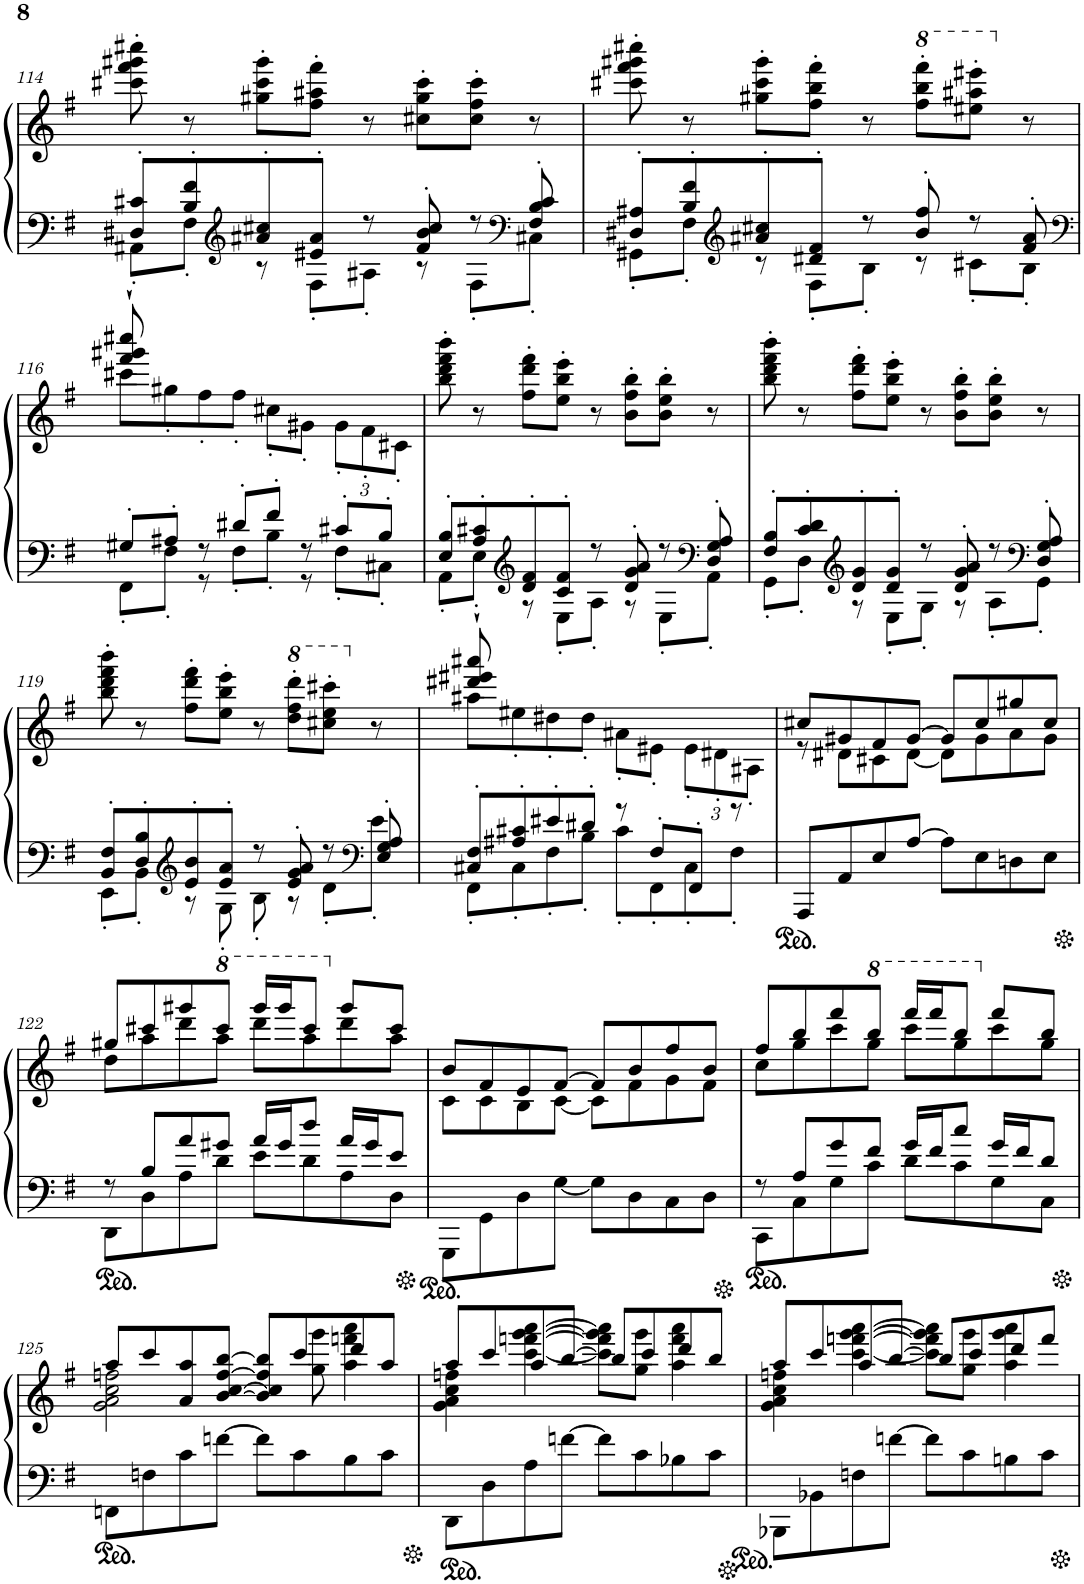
**kern	**kern
*part1	*part1
*staff2	*staff1
*I"Piano	*
*I'Pno.	*
!!LO:PB:g=z
*clefF4	*clefG2
*k[f#]	*k[f#]
*M4/4	*M4/4
=114	=114
*^	*
8D#X/' 8c#X/'L	8AA#X'\L	8ccc#X\' 8fff#\' 8ggg#X\' 8cccc#X\'
8B/' 8f#/'	8F#'\J	8r
*clefG2	*	*
8a#X/' 8cc#X/'	8r	8gg#X\' 8ccc#\' 8ggg#\'L
8e#X/' 8a#/'J	8F#'\L	8ff#\' 8aa#X\' 8fff#\'J
8r	8A#X'\J	8r
8f#/' 8b/' 8cc#/'	8r	8cc#X\' 8gg#\' 8ccc#\'L
8r	8F#'\L	8cc#\' 8ff#\' 8ccc#\'J
*clefF4	*	*
8F#/' 8B/' 8c#/'	8C#X'\J	8r
=115	=115	=115
8D#X/' 8A#X/'L	8GG#X'\L	8ccc#X\' 8fff#\' 8ggg#X\' 8cccc#X\'
8B/' 8f#/'	8F#'\J	8r
*clefG2	*	*
8a#X/' 8cc#X/'	8r	8gg#X\' 8ccc#\' 8ggg#\'L
8d#X/' 8f#/'J	8F#'\L	8ff#\' 8bb\' 8fff#\'J
8r	8B'\J	8r
*	*	*8va
8b/' 8ff#/'	8r	8fff#\' 8bbb\' 8ffff#\'L
8r	8c#X'\L	8eee#X\' 8aaa#X\' 8eeee#X\'J
*	*	*X8va
8f#/' 8a#/'	8B'\J	8r
!!LO:LB:g=z
=116	=116	=116
*clefF4	*	*
*	*	*^
8G#X'/L	8FF#'\L	8fff#/` 8ggg#X/` 8cccc#X/`	8ccc#X\L
8A#X'/J	8F#'\J	2ryy	8gg#X'\
8r	8r	.	8ff#'\
8d#X'/L	8F#'\L	.	8ff#'\J
8f#'/J	8B'\J	.	8cc#X'\L
8r	8r	4ryy	8g#X'\J
*	*	*	*Xbrackettup
8c#X'/L	8F#'\L	.	12g#'\L
.	.	.	12f#'\
8B'/J	8C#X'\J	8ryy	.
.	.	.	12c#X'\J
*	*	*v	*v
=117	=117	=117
8E/' 8B/'L	8AA'\L	8bb\' 8ddd\' 8fff#\' 8bbb\'
8A/' 8c#X/'	8E'\J	8r
*clefG2	*	*
8d/' 8f#/'	8r	8ff#\' 8ddd\' 8fff#\'L
8c#/' 8f#/'J	8E'\L	8ee\' 8bb\' 8eee\'J
8r	8A'\J	8r
8d/' 8g/' 8a/'	8r	8b\' 8ff#\' 8bb\'L
8r	8E'\L	8b\' 8ee\' 8bb\'J
*clefF4	*	*
8D/' 8G/' 8A/'	8AA'\J	8r
=118	=118	=118
8F#/' 8B/'L	8GG'\L	8bb\' 8ddd\' 8fff#\' 8bbb\'
8c/' 8d/'	8D'\J	8r
*clefG2	*	*
8d/' 8g/'	8r	8ff#\' 8ddd\' 8fff#\'L
8d/' 8g/'J	8E'\L	8ee\' 8bb\' 8eee\'J
8r	8G'\J	8r
8d/' 8g/' 8a/'	8r	8b\' 8ff#\' 8bb\'L
8r	8A'\L	8b\' 8ee\' 8bb\'J
*clefF4	*	*
8D/' 8G/' 8A/'	8GG'\J	8r
!!LO:LB:g=z
=119	=119	=119
8BB/' 8F#/'L	8EE'\L	8bb\' 8ddd\' 8fff#\' 8bbb\'
8D/' 8B/'	8BB'\J	8r
*clefG2	*	*
8e/' 8b/'	8r	8ff#\' 8ddd\' 8fff#\'L
8e/' 8a/'J	8G'\	8ee\' 8bb\' 8eee\'J
8r	8B'\	8r
*	*	*8va
8e/' 8g/' 8a/'	8r	8ddd\' 8fff#\' 8dddd\'L
8r	8d'\L	8ccc#X\' 8eee\' 8cccc#X\'J
*clefF4	*	*
*	*	*X8va
8E/' 8G/' 8A/'	8e'\J	8r
=120	=120	=120
*	*	*^
8C#X/' 8F#/'L	8FF#'\L	8ddd#X/` 8eee#X/` 8aaa#X/`	8aa#X\L
8A#X/' 8c#X/'	8C#'\	2ryy	8ee#X'\
8e#X'/	8F#'\	.	8dd#X'\
8d#X'/J	8B'\J	.	8dd#'\J
8r	8c#'\L	.	8a#X'\L
8F#'/L	8FF#'\	4ryy	8e#X'\J
8FF#'/J	8C#'\	.	12e#'\L
.	.	.	12d#X'\
8r	8F#'\J	8ryy	.
.	.	.	12A#X'\J
*v	*v	*	*
=121	=121	=121
8AAA/L	8cc#X/L	8r
8AA/	8g#X/	8d#X\L
8E/	8f#/	8c#X\
[8A/J	[8g#/J	[8d#\J
8A\L]	8g#/L]	8d#\L]
8E\	8cc#/	8g#\
8Dn\	8gg#X/	8a\
8E\J	8cc#/J	8g#\J
!!LO:LB:g=z	!!
=122	=122	=122
*^	*	*
8r	8DD\L	8gg#X/L	8dd\L
8B/L	8D\	8ccc#X/	8aa\
8a/	8A\	8ggg#X/	8ddd\
*	*	*8va	*
8g#X/J	8d\J	8cccc#/J	8aaa\J
16a/LL	8e\L	16gggg#/LL	8dddd\L
16g#/J	.	16gggg#/J	.
8dd/J	8d\	8cccc#/J	8aaa\
*	*	*X8va	*
16a/LL	8A\	8ggg#/L	8ddd\
16g#/J	.	.	.
8e/J	8D\J	8ccc#/J	8aa\J
=123	=123	=123	=123
1ryy	8GGG\L	8b/L	8c\L
.	8GG\	8f#/	8c\
.	8D\	8e/	8B\
.	[8G\J	[8f#/J	[8c\J
.	8G\L]	8f#/L]	8c\L]
.	8D\	8b/	8f#\
.	8C\	8ff#/	8g\
.	8D\J	8b/J	8f#\J
=124	=124	=124	=124
8r	8CC\L	8ff#/L	8cc\L
8A/L	8C\	8bb/	8gg\
8g/	8G\	8fff#/	8ccc\
*	*	*8va	*
8f#/J	8c\J	8bbb/J	8ggg\J
16g/LL	8d\L	16ffff#/LL	8cccc\L
16f#/J	.	16ffff#/J	.
8cc/J	8c\	8bbb/J	8ggg\
*	*	*X8va	*
16g/LL	8G\	8fff#/L	8ccc\
16f#/J	.	.	.
8d/J	8C\J	8bb/J	8gg\J
!!LO:LB:g=z	!!
=125	=125	=125	=125
1ryy	8FFn\L	8aa/L	2g\ 2a\ 2cc\ 2ffn\
.	8Fn\	8ccc/	.
.	8c\	8a/ 8aa/	.
.	[>8fn\J	[8b/ [8cc/ [8ff/ [8bb/J	.
.	8f\L]	8b/] 8cc/] 8ff/] 8bb/]L	8ryy
.	8c\	8ccc/	8gg\ 8ggg\
.	8B\	8ddd/	4aa\ 4fffn\ 4aaa\
.	8c\J	8aa/J	.
=126	=126	=126	=126
1ryy	8DD\L	8aa/L	4g\ 4a\ 4cc\ 4ffn\
.	8D\	8ccc/	.
.	8A\	8aa/	[4ccc\ [>4fffn\ [>4ggg\ [>4aaa\
.	[>8fn\J	[8bb/J	.
.	8f\L]	8bb/L]	8ccc\] 8fff\] 8ggg\] 8aaa\]L
.	8c\	8ccc/	8gg\ 8ggg\J
.	8B-X\	8ddd/	4aa\ 4fff\ 4aaa\
.	8c\J	8bb/J	.
=127	=127	=127	=127
1ryy	8BBB-X\L	8aa/L	4g\ 4a\ 4cc\ 4ffn\
.	8BB-X\	8ccc/	.
.	8Fn\	8aa/	[4ccc\ [>4fffn\ [>4ggg\ [>4aaa\
.	[>8fn\J	[8bb/J	.
.	8f\L]	8bb/L]	8ccc\] 8fff\] 8ggg\] 8aaa\]L
.	8c\	8ccc/	8gg\ 8ggg\J
.	8Bn\	8ddd/	4aa\ 4ggg\ 4aaa\
.	8c\J	8fff/J	.
*v	*v	*	*
*	*v	*v
=	=
*-	*-
